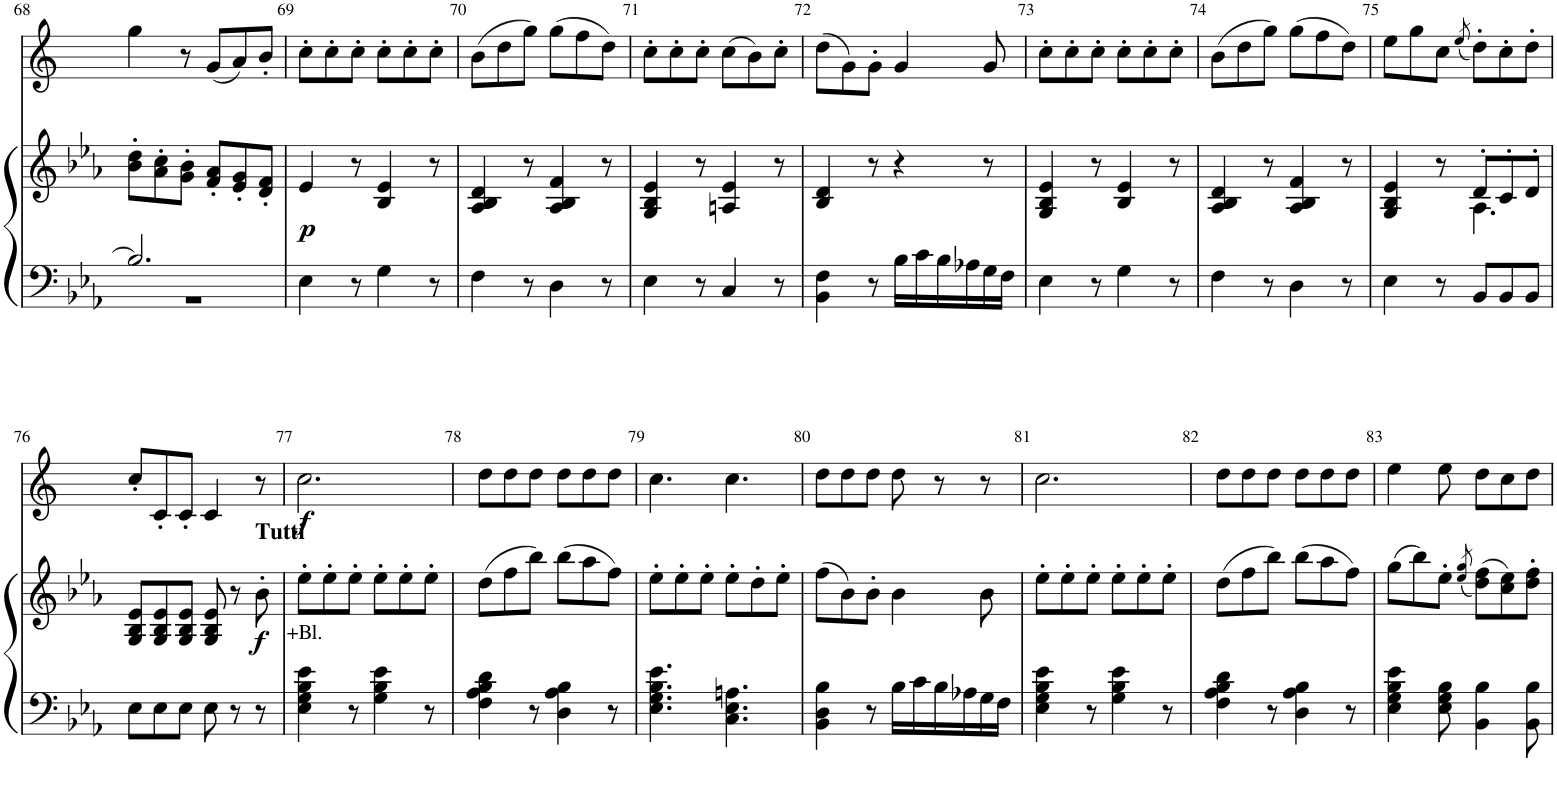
**kern	**kern	**kern
*part2	*part2	*part1
*staff3	*staff2	*staff1
*I"Klavier	*	*I"Horn in Eb
*	*	*I'Hn
!!LO:PB:g=z
*clefF4	*clefG2	*clefG2
*	*	*Trd5c9
*k[b-e-a-]	*k[b-e-a-]	*k[]
*M6/8	*M6/8	*M6/8
=68	=68	=68
*^	*	*
2.B-/]	2.r	8b-\' 8dd\'L	4gg\
.	.	8a-\' 8cc\'	.
.	.	8g\' 8b-\'J	8r
.	.	8f/' 8a-/'L	(8g/L
.	.	8e-/' 8g/'	8a/)
.	.	8d/' 8f/'J	8b'/J
*v	*v	*	*
=69	=69	=69
4E-\	4e-/	8cc'\L
.	.	8cc'\
8r	8r	8cc'\J
4G\	4B-/ 4e-/	8cc'\L
.	.	8cc'\
8r	8r	8cc'\J
=70	=70	=70
4F\	4A-/ 4B-/ 4d/	(8b\L
.	.	8dd\
8r	8r	8gg\J)
4D\	4A-/ 4B-/ 4f/	(8gg\L
.	.	8ff\
8r	8r	8dd\J)
=71	=71	=71
4E-\	4G/ 4B-/ 4e-/	8cc'\L
.	.	8cc'\
8r	8r	8cc'\J
4C/	4An/ 4e-/	(8cc\L
.	.	8b\)
8r	8r	8cc'\J
=72	=72	=72
4BB-\ 4F\	4B-/ 4d/	(8dd\L
.	.	8g\)
8r	8r	8g'\J
16B-\LL	4r	4g/
16c\	.	.
16B-\	.	.
16A-X\	.	.
16G\	8r	8g/
16F\JJ	.	.
=73	=73	=73
4E-\	4G/ 4B-/ 4e-/	8cc'\L
.	.	8cc'\
8r	8r	8cc'\J
4G\	4B-/ 4e-/	8cc'\L
.	.	8cc'\
8r	8r	8cc'\J
=74	=74	=74
4F\	4A-/ 4B-/ 4d/	(8b\L
.	.	8dd\
8r	8r	8gg\J)
4D\	4A-/ 4B-/ 4f/	(8gg\L
.	.	8ff\
8r	8r	8dd\J)
=75	=75	=75
*	*^	*
4E-\	4G/ 4B-/ 4e-/	4.ryy	8ee\L
.	.	.	8gg\
8r	8r	.	8cc\J
.	.	.	(8qee/
8BB-/L	8d'/L	4.A-\	8dd'\L)
8BB-/	8c'/	.	8cc'\
8BB-/J	8d'/J	.	8dd'\J
*	*v	*v	*
!!LO:LB:g=z
=76	=76	=76
8E-\L	8G/ 8B-/ 8e-/L	8cc'/L
8E-\	8G/ 8B-/ 8e-/	8c'/
8E-\J	8G/ 8B-/ 8e-/J	8c'/J
8E-\	8G/ 8B-/ 8e-/	4c/
8r	8r	.
!	!LO:TX:a:B:t=Tutti	!
8r	8b-'\	8r
=77	=77	=77
!LO:TX:a:t=+Bl.	!	!
4E-\ 4G\ 4B-\ 4e-\	8ee-'\L	2.cc\
.	8ee-'\	.
8r	8ee-'\J	.
4G\ 4B-\ 4e-\	8ee-'\L	.
.	8ee-'\	.
8r	8ee-'\J	.
=78	=78	=78
4F\ 4A-\ 4B-\ 4d\	(8dd\L	8dd\L
.	8ff\	8dd\
8r	8bb-\J)	8dd\J
4D\ 4A-\ 4B-\	(8bb-\L	8dd\L
.	8aa-\	8dd\
8r	8ff\J)	8dd\J
=79	=79	=79
4.E-\ 4.G\ 4.B-\ 4.e-\	8ee-'\L	4.cc\
.	8ee-'\	.
.	8ee-'\J	.
4.C\ 4.E-\ 4.An\	8ee-'\L	4.cc\
.	8dd'\	.
.	8ee-'\J	.
=80	=80	=80
4BB-\ 4D\ 4B-\	(8ff\L	8dd\L
.	8b-\)	8dd\
8r	8b-'\J	8dd\J
16B-\LL	4b-\	8dd\
16c\	.	.
16B-\	.	8r
16A-X\	.	.
16G\	8b-\	8r
16F\JJ	.	.
=81	=81	=81
4E-\ 4G\ 4B-\ 4e-\	8ee-'\L	2.cc\
.	8ee-'\	.
8r	8ee-'\J	.
4G\ 4B-\ 4e-\	8ee-'\L	.
.	8ee-'\	.
8r	8ee-'\J	.
=82	=82	=82
4F\ 4A-\ 4B-\ 4d\	(8dd\L	8dd\L
.	8ff\	8dd\
8r	8bb-\J)	8dd\J
4D\ 4A-\ 4B-\	(8bb-\L	8dd\L
.	8aa-\	8dd\
8r	8ff\J)	8dd\J
=83	=83	=83
4E-\ 4G\ 4B-\ 4e-\	(8gg\L	4ee\
.	8bb-\)	.
8E-\ 8G\ 8B-\	8ee-'\J	8ee\
.	(8qee-/ 8qgg/	.
4BB-\ 4B-\	(8dd\ 8ff\L)	8dd\L
.	8cc\ 8ee-\)	8cc\
8BB-\ 8B-\	8dd\' 8ff\'J	8dd\J
=	=	=
*-	*-	*-
